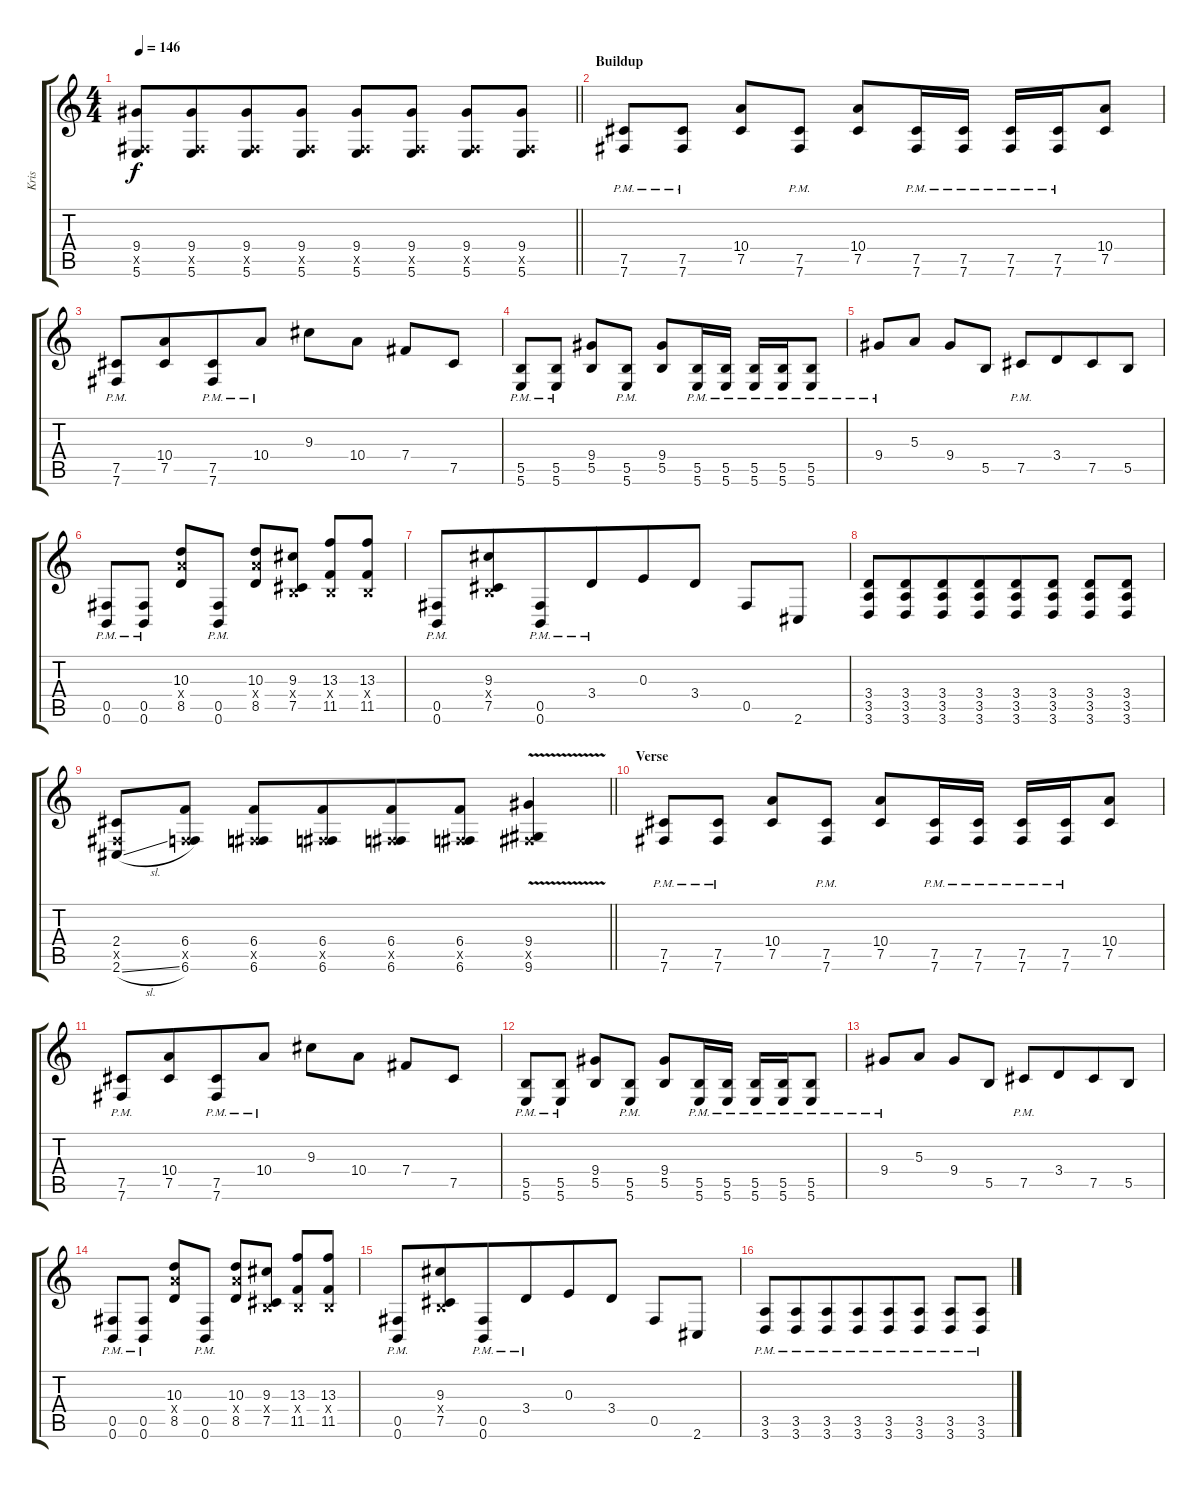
\track ("Kris" "Kris") {instrument distortionguitar}
\staff {score tabs}
\tuning (Db4 Ab3 E3 B2 Gb2 B1) {hide}
\ts (4 4)
\tempo 146
\clef g2
\barLineRight lightlight
\ks c
(9.4 0.5{x} 5.6).8{dy f beam merge} (9.4 0.5{x} 5.6).8{beam merge} (9.4 0.5{x} 5.6).8 (9.4 0.5{x} 5.6).8 (9.4 0.5{x} 5.6).8 (9.4 0.5{x} 5.6).8 (9.4 0.5{x} 5.6).8 (9.4 0.5{x} 5.6).8 |
\section ("" "Buildup")
(7.5 7.6{pm}).8 (7.5 7.6{pm}).8 (10.4 7.5).8{beam merge} (7.5{pm} 7.6).8 (10.4 7.5).8{beam merge} (7.5{pm} 7.6).16 (7.5{pm} 7.6).16 (7.5{pm} 7.6).16 (7.5{pm} 7.6).16 (10.4 7.5).8 |
(7.5{pm} 7.6).8 (10.4 7.5).8{beam merge} (7.5{pm} 7.6).8 10.4{pm}.8 9.3.8 10.4.8 7.4.8 7.5.8 |
(5.5 5.6{pm}).8 (5.5 5.6{pm}).8 (9.4 5.5).8{beam merge} (5.5{pm} 5.6).8 (9.4 5.5).8{beam merge} (5.5{pm} 5.6).16 (5.5{pm} 5.6).16 (5.5{pm} 5.6).16 (5.5{pm} 5.6).16 (5.5 5.6{pm}).8 |
9.4{pm}.8 5.3.8 9.4.8 5.5.8 7.5{pm}.8 3.4.8{beam merge} 7.5.8 5.5.8 |
(0.5 0.6{pm}).8 (0.5 0.6{pm}).8 (10.3 10.4{x} 8.5).8{beam merge} (0.5{pm} 0.6).8 (10.3 10.4{x} 8.5).8 (9.3 0.4{x} 7.5).8 (13.3 0.4{x} 11.5).8{beam merge} (13.3 0.4{x} 11.5).8 |
(0.5{pm} 0.6).8{beam merge} (9.3 0.4{x} 7.5).8{beam merge} (0.5{pm} 0.6).8 3.4{pm}.8{beam merge} 0.3.8 3.4.8 0.5.8 2.6.8 |
(3.4 3.5 3.6).8 (3.4 3.5 3.6).8{beam merge} (3.4 3.5 3.6).8{beam merge} (3.4 3.5 3.6).8{beam merge} (3.4 3.5 3.6).8 (3.4 3.5 3.6).8 (3.4 3.5 3.6).8 (3.4 3.5 3.6).8 |
\barLineRight lightlight
(2.4 0.5{x} 2.6{sl}).8 (6.4 0.5{x} 6.6).8 (6.4 0.5{x} 6.6).8{beam merge} (6.4 0.5{x} 6.6).8{beam merge} (6.4 0.5{x} 6.6).8 (6.4 0.5{x} 6.6).8{beam merge} (9.4 0.5{v x} 9.6).4 |
\section ("" "Verse ")
(7.5 7.6{pm}).8 (7.5 7.6{pm}).8 (10.4 7.5).8{beam merge} (7.5{pm} 7.6).8 (10.4 7.5).8{beam merge} (7.5{pm} 7.6).16 (7.5{pm} 7.6).16 (7.5{pm} 7.6).16 (7.5{pm} 7.6).16 (10.4 7.5).8 |
(7.5{pm} 7.6).8 (10.4 7.5).8{beam merge} (7.5{pm} 7.6).8 10.4{pm}.8 9.3.8 10.4.8 7.4.8 7.5.8 |
(5.5 5.6{pm}).8 (5.5 5.6{pm}).8 (9.4 5.5).8{beam merge} (5.5{pm} 5.6).8 (9.4 5.5).8{beam merge} (5.5{pm} 5.6).16 (5.5{pm} 5.6).16 (5.5{pm} 5.6).16 (5.5{pm} 5.6).16 (5.5 5.6{pm}).8 |
9.4{pm}.8 5.3.8 9.4.8 5.5.8 7.5{pm}.8 3.4.8{beam merge} 7.5.8 5.5.8 |
(0.5 0.6{pm}).8 (0.5 0.6{pm}).8 (10.3 10.4{x} 8.5).8{beam merge} (0.5{pm} 0.6).8 (10.3 10.4{x} 8.5).8 (9.3 0.4{x} 7.5).8 (13.3 0.4{x} 11.5).8{beam merge} (13.3 0.4{x} 11.5).8 |
(0.5{pm} 0.6).8{beam merge} (9.3 0.4{x} 7.5).8{beam merge} (0.5{pm} 0.6).8 3.4{pm}.8{beam merge} 0.3.8 3.4.8 0.5.8 2.6.8 |
(3.5{pm} 3.6{pm}).8 (3.5{pm} 3.6{pm}).8{beam merge} (3.5{pm} 3.6{pm}).8{beam merge} (3.5{pm} 3.6{pm}).8{beam merge} (3.5{pm} 3.6{pm}).8 (3.5{pm} 3.6{pm}).8 (3.5{pm} 3.6{pm}).8 (3.5{pm} 3.6{pm}).8
